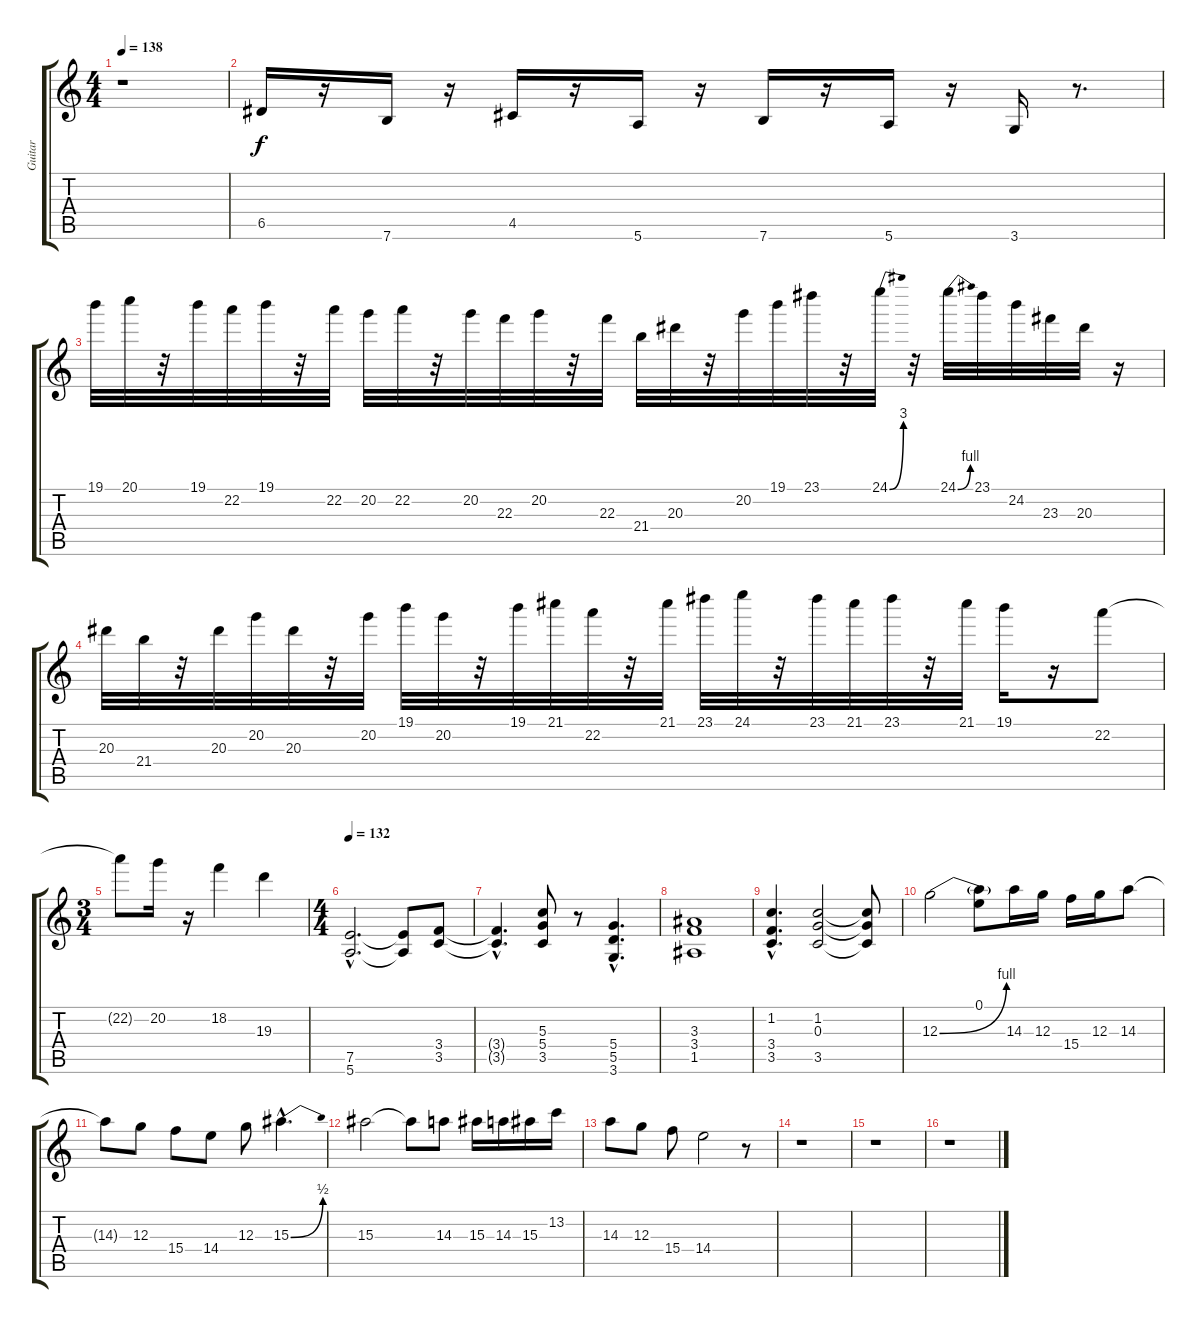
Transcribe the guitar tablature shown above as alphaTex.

\track ("Guitar" "Guitar") {instrument distortionguitar}
\staff {score tabs}
\tuning (E4 B3 G3 D3 A2 E2) {hide}
\ts (4 4)
\tempo 138
\clef g2
\ks c
r.1{dy f} |
6.5.16{instrument electricguitarmuted} r.16 7.6.16 r.16 4.5.16 r.16 5.6.16 r.16 7.6.16 r.16 5.6.16 r.16 3.6.16 r.8{d} |
19.1.32{instrument distortionguitar} 20.1.32 r.32 19.1.32 22.2.32 19.1.32 r.32 22.2.32 20.2.32 22.2.32 r.32 20.2.32 22.3.32 20.2.32 r.32 22.3.32 21.4.32 20.3.32 r.32 20.2.32 19.1.32 23.1.32 r.32 24.1{be (bend 0 0 60 12)}.32 r.32 24.1{be (bend 0 0 60 4)}.32 23.1.32 24.2.32 23.3.32 20.3.32 r.16 |
20.3.32 21.4.32 r.32 20.3.32 20.2.32 20.3.32 r.32 20.2.32 19.1.32 20.2.32 r.32 19.1.32 21.1.32 22.2.32 r.32 21.1.32 23.1.32 24.1.32 r.32 23.1.32 21.1.32 23.1.32 r.32 21.1.32 19.1.16 r.16 22.2.8 |
\ts (3 4)
22.2{t}.8 20.2.16 r.16 18.2.4 19.3.4 |
\ts (4 4)
\tempo 132
(7.5{hac} 5.6{hac}).2{d} (7.5{t} 5.6{t}).8 (3.4 3.5).8 |
(3.4{hac t} 3.5{hac t}).4{d} (5.3 5.4 3.5).8 r.8 (5.4{hac} 5.5{hac} 3.6{hac}).4{d} |
(3.3 3.4 1.5).1 |
(1.2{hac} 3.4{hac} 3.5{hac}).4{d} (1.2 0.3 3.5).2 (1.2{t} 0.3{t} 3.5{t}).8 |
12.3{be (bend 0 0 60 4)}.2 (0.1 12.3{t}).8 14.3.16 12.3.16 15.4.16 12.3.16 14.3.8 |
14.3{t}.8 12.3.8 15.4.8 14.4.8 12.3.8 15.3{be (bend 0 0 60 2) hac}.4{d} |
15.3.2 15.3{t}.8 14.3.8 15.3.16 14.3.16 15.3.16 13.2.16 |
14.3.8 12.3.8 15.4.8 14.4.2 r.8 |
r.1 |
r.1 |
r.1
